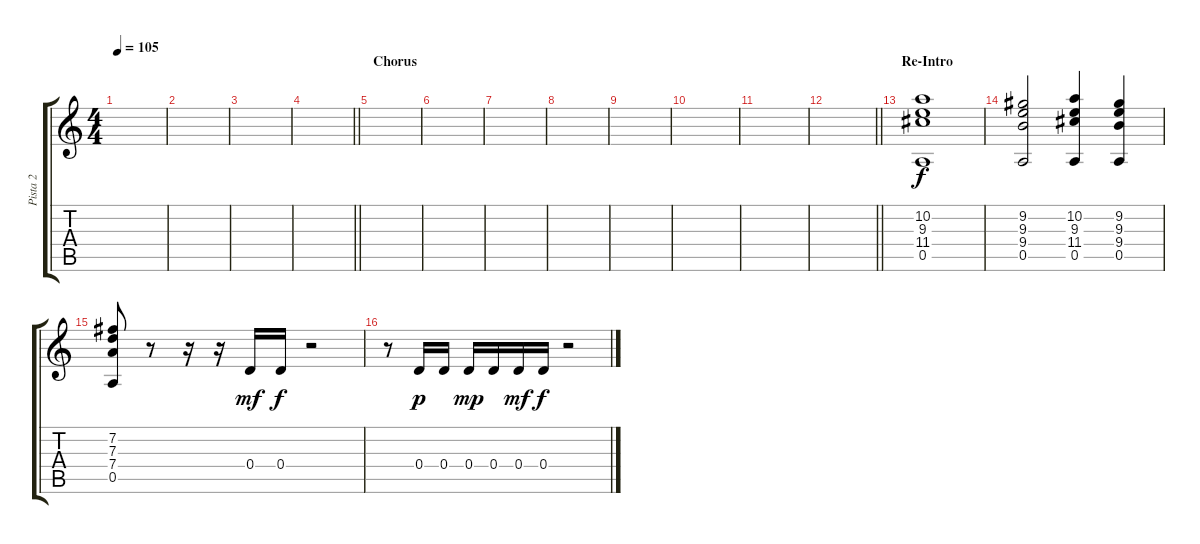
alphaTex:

\track ("Pista 2" "Pista 2") {instrument electricguitarclean}
\staff {score tabs}
\tuning (E4 B3 G3 D3 A2 E2) {hide}
\ts (4 4)
\tempo 105
\clef g2
\ks c
|
|
|
\barLineRight lightlight
|
\section ("" "Chorus")
|
|
|
|
|
|
|
\barLineRight lightlight
|
\section ("" "Re-Intro")
(10.2 9.3 11.4 0.5).1 |
(9.2 9.3 9.4 0.5).2 (10.2 9.3 11.4 0.5).4 (9.2 9.3 9.4 0.5).4 |
(7.2 7.3 7.4 0.5).8 r.8 r.16 r.16 0.4.16{dy mf} 0.4.16{dy f} r.2 |
r.8 0.4.16{dy p} 0.4.16 0.4.16{dy mp} 0.4.16 0.4.16{dy mf} 0.4.16{dy f} r.2
